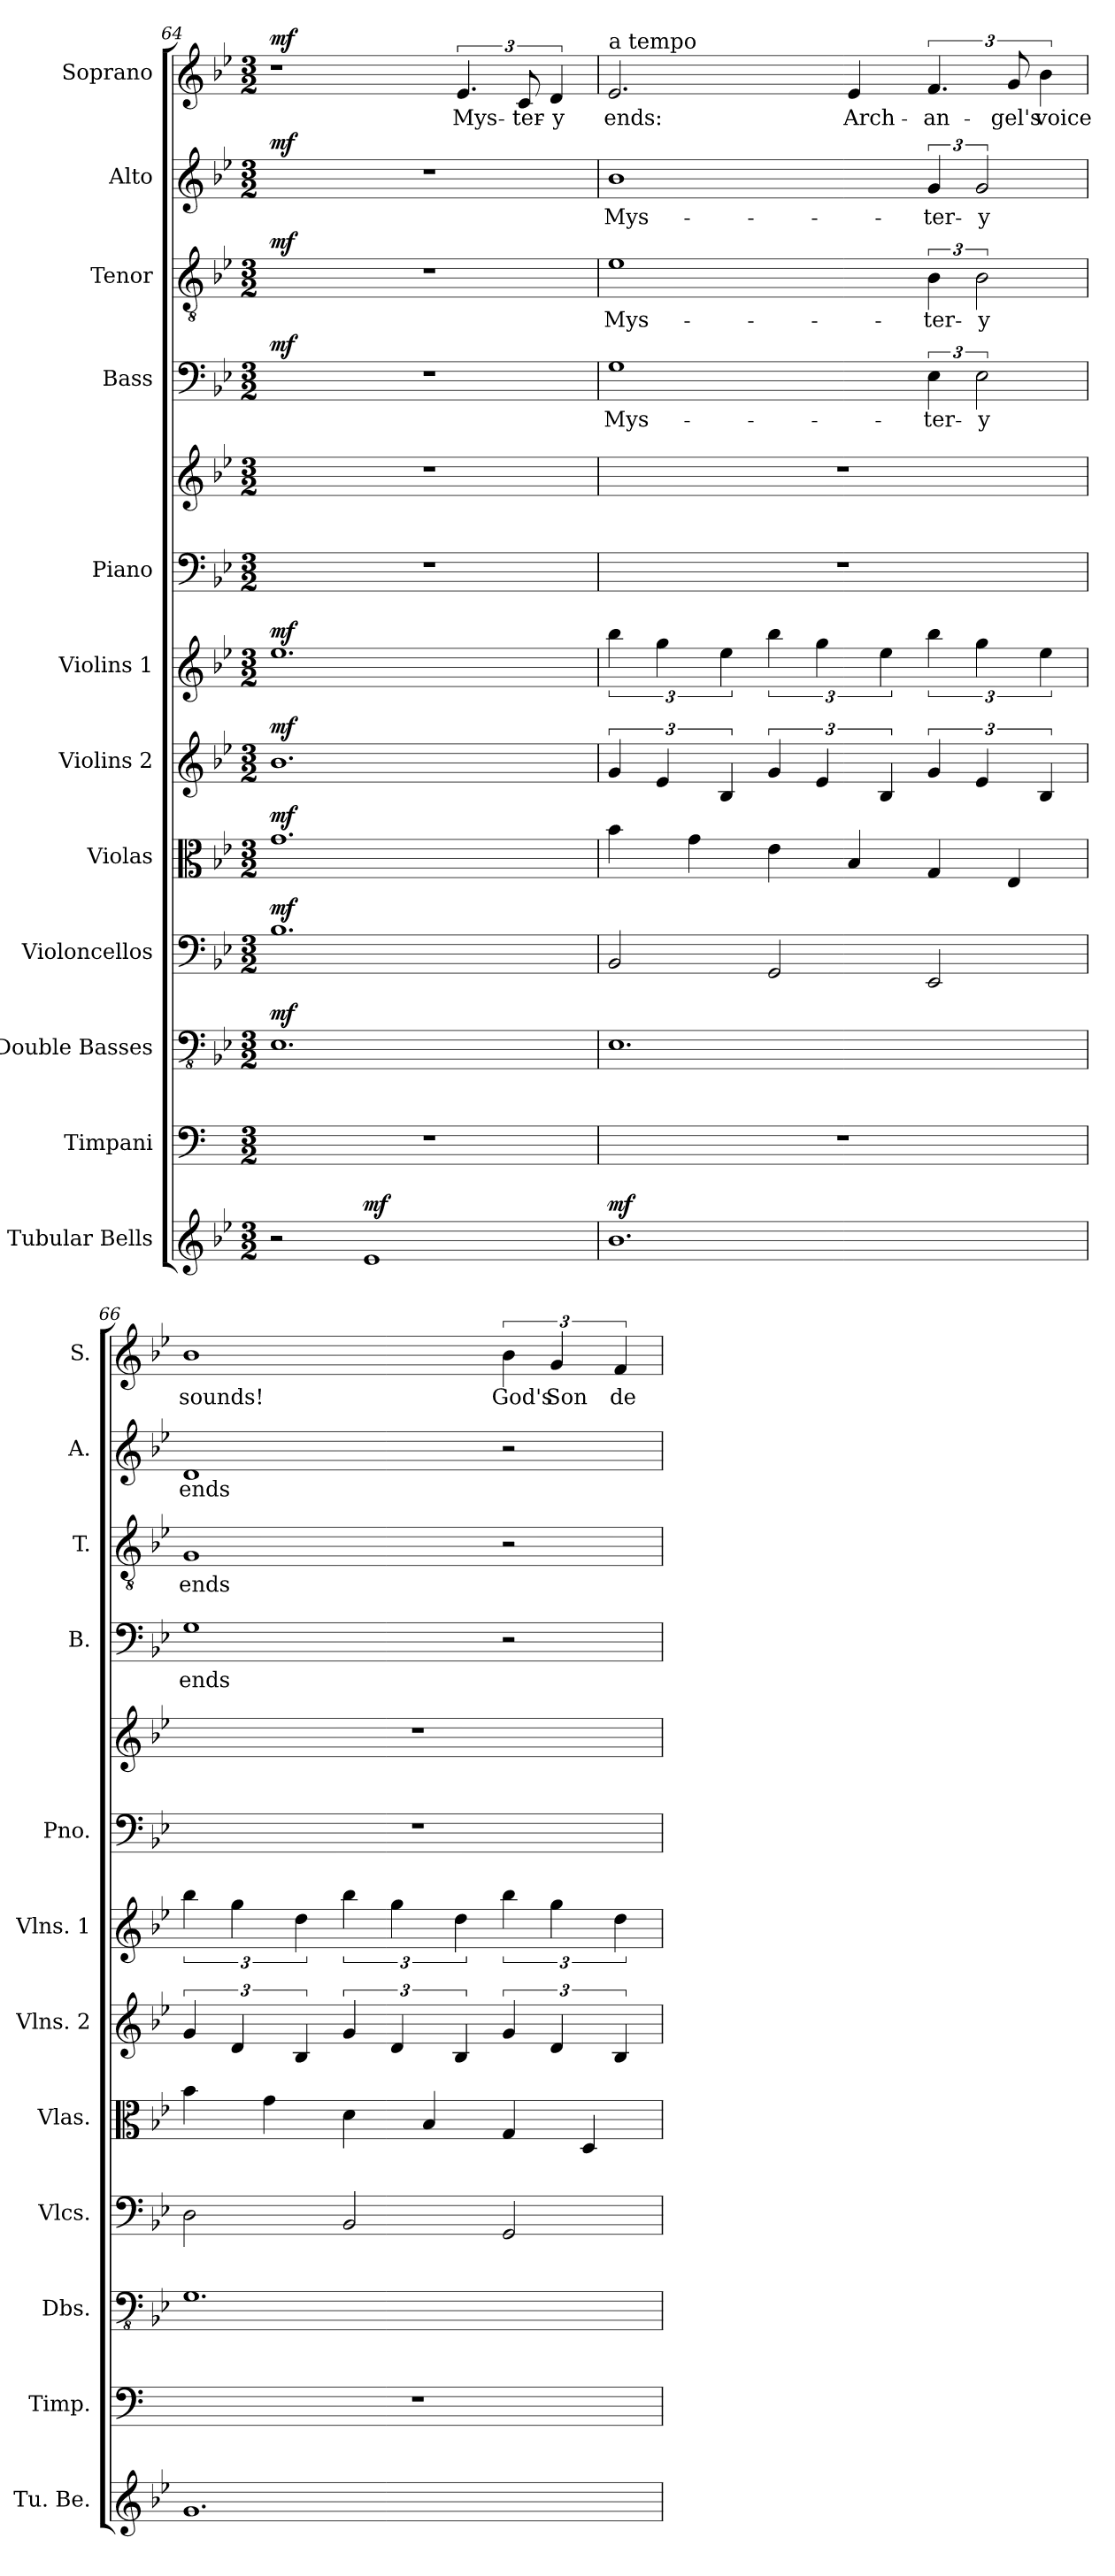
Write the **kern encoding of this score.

**kern	**dynam	**kern	**kern	**dynam	**kern	**dynam	**kern	**dynam	**kern	**dynam	**kern	**dynam	**kern	**kern	**dynam	**kern	**text	**dynam	**kern	**text	**dynam	**kern	**text	**dynam	**kern	**text	**dynam
*part12	*part12	*part11	*part10	*part10	*part9	*part9	*part8	*part8	*part7	*part7	*part6	*part6	*part5	*part5	*part5	*part4	*part4	*part4	*part3	*part3	*part3	*part2	*part2	*part2	*part1	*part1	*part1
*staff13	*staff13	*staff12	*staff11	*staff11	*staff10	*staff10	*staff9	*staff9	*staff8	*staff8	*staff7	*staff7	*staff6	*staff5	*staff5/6	*staff4	*staff4	*staff4	*staff3	*staff3	*staff3	*staff2	*staff2	*staff2	*staff1	*staff1	*staff1
*I"Tubular Bells	*	*I"Timpani	*I"Double Basses	*	*I"Violoncellos	*	*I"Violas	*	*I"Violins 2	*	*I"Violins 1	*	*I"Piano	*	*	*I"Bass	*	*	*I"Tenor	*	*	*I"Alto	*	*	*I"Soprano	*	*
*I'Tu. Be.	*	*I'Timp.	*I'Dbs.	*	*I'Vlcs.	*	*I'Vlas.	*	*I'Vlns. 2	*	*I'Vlns. 1	*	*I'Pno.	*	*	*I'B.	*	*	*I'T.	*	*	*I'A.	*	*	*I'S.	*	*
*clefG2	*	*clefF4	*clefFv4	*	*clefF4	*	*clefC3	*	*clefG2	*	*clefG2	*	*clefF4	*clefG2	*	*clefF4	*	*	*clefGv2	*	*	*clefG2	*	*	*clefG2	*	*
*k[b-e-]	*	*k[]	*k[b-e-]	*	*k[b-e-]	*	*k[b-e-]	*	*k[b-e-]	*	*k[b-e-]	*	*k[b-e-]	*k[b-e-]	*	*k[b-e-]	*	*	*k[b-e-]	*	*	*k[b-e-]	*	*	*k[b-e-]	*	*
*B-:	*	*C:	*B-:	*	*B-:	*	*B-:	*	*B-:	*	*B-:	*	*B-:	*B-:	*	*B-:	*	*	*B-:	*	*	*B-:	*	*	*B-:	*	*
*M3/2	*	*M3/2	*M3/2	*	*M3/2	*	*M3/2	*	*M3/2	*	*M3/2	*	*M3/2	*M3/2	*	*M3/2	*	*	*M3/2	*	*	*M3/2	*	*	*M3/2	*	*
=64	=64	=64	=64	=64	=64	=64	=64	=64	=64	=64	=64	=64	=64	=64	=64	=64	=64	=64	=64	=64	=64	=64	=64	=64	=64	=64	=64
!	!	!	!	!LO:DY:a	!	!LO:DY:a	!	!LO:DY:a	!	!LO:DY:a	!	!LO:DY:a	!	!	!LO:DY:a=2	!	!	!	!	!	!	!	!	!	!	!	!
!	!	!	!	!	!	!	!	!	!	!	!	!	!	!	!LO:DY:n=1:a	!	!	!LO:DY:a	!	!	!LO:DY:a	!	!	!LO:DY:a	!	!	!LO:DY:a
2r	.	1.r	1.EE-	mf	1.B-	mf	1.g	mf	1.b-	mf	1.ee-	mf	1.r	1.r	mf mf	1.r	.	mf	1.r	.	mf	1.r	.	mf	1r	.	mf
!	!LO:DY:a	!	!	!	!	!	!	!	!	!	!	!	!	!	!	!	!	!	!	!	!	!	!	!	!	!	!
1e-	mf	.	.	.	.	.	.	.	.	.	.	.	.	.	.	.	.	.	.	.	.	.	.	.	.	.	.
.	.	.	.	.	.	.	.	.	.	.	.	.	.	.	.	.	.	.	.	.	.	.	.	.	6.e-/	-Mys-	.
.	.	.	.	.	.	.	.	.	.	.	.	.	.	.	.	.	.	.	.	.	.	.	.	.	12c/	-ter-	.
.	.	.	.	.	.	.	.	.	.	.	.	.	.	.	.	.	.	.	.	.	.	.	.	.	6d/	-y	.
=65	=65	=65	=65	=65	=65	=65	=65	=65	=65	=65	=65	=65	=65	=65	=65	=65	=65	=65	=65	=65	=65	=65	=65	=65	=65	=65	=65
*	*	*	*	*	*	*	*	*	*	*	*	*	*	*	*	*	*	*	*	*	*	*	*	*	*MM100	*	*
!	!	!	!	!	!	!	!	!	!	!	!	!	!	!	!	!	!	!	!	!	!	!	!	!	!LO:TX:a:t=a tempo	!	!
!	!LO:DY:a	!	!	!	!	!	!	!	!	!	!	!	!	!	!	!	!	!	!	!	!	!	!	!	!	!	!
1.b-	mf	1.r	1.EE-	.	2BB-/	.	4b-\	.	6g/	.	6bb-\	.	1.r	1.r	.	1G	Mys-	.	1e-	Mys-	.	1b-	Mys-	.	2.e-/	ends:	.
.	.	.	.	.	.	.	.	.	6e-/	.	6gg\	.	.	.	.	.	.	.	.	.	.	.	.	.	.	.	.
.	.	.	.	.	.	.	4g\	.	.	.	.	.	.	.	.	.	.	.	.	.	.	.	.	.	.	.	.
.	.	.	.	.	.	.	.	.	6B-/	.	6ee-\	.	.	.	.	.	.	.	.	.	.	.	.	.	.	.	.
.	.	.	.	.	2GG/	.	4e-\	.	6g/	.	6bb-\	.	.	.	.	.	.	.	.	.	.	.	.	.	.	.	.
.	.	.	.	.	.	.	.	.	6e-/	.	6gg\	.	.	.	.	.	.	.	.	.	.	.	.	.	.	.	.
.	.	.	.	.	.	.	4B-/	.	.	.	.	.	.	.	.	.	.	.	.	.	.	.	.	.	4e-/	Arch-	.
.	.	.	.	.	.	.	.	.	6B-/	.	6ee-\	.	.	.	.	.	.	.	.	.	.	.	.	.	.	.	.
.	.	.	.	.	2EE-/	.	4G/	.	6g/	.	6bb-\	.	.	.	.	6E-\	-ter-	.	6B-\	-ter-	.	6g/	-ter-	.	6.f/	-an-	.
.	.	.	.	.	.	.	.	.	6e-/	.	6gg\	.	.	.	.	3E-\	-y	.	3B-\	-y	.	3g/	-y	.	.	.	.
.	.	.	.	.	.	.	4E-/	.	.	.	.	.	.	.	.	.	.	.	.	.	.	.	.	.	12g/	-gel's	.
.	.	.	.	.	.	.	.	.	6B-/	.	6ee-\	.	.	.	.	.	.	.	.	.	.	.	.	.	6b-\	voice	.
!!LO:PB:g=z
=66	=66	=66	=66	=66	=66	=66	=66	=66	=66	=66	=66	=66	=66	=66	=66	=66	=66	=66	=66	=66	=66	=66	=66	=66	=66	=66	=66
1.g	.	1.r	1.GG	.	2D\	.	4b-\	.	6g/	.	6bb-\	.	1.r	1.r	.	1G	ends	.	1G	ends	.	1d	ends	.	1b-	sounds!	.
.	.	.	.	.	.	.	.	.	6d/	.	6gg\	.	.	.	.	.	.	.	.	.	.	.	.	.	.	.	.
.	.	.	.	.	.	.	4g\	.	.	.	.	.	.	.	.	.	.	.	.	.	.	.	.	.	.	.	.
.	.	.	.	.	.	.	.	.	6B-/	.	6dd\	.	.	.	.	.	.	.	.	.	.	.	.	.	.	.	.
.	.	.	.	.	2BB-/	.	4d\	.	6g/	.	6bb-\	.	.	.	.	.	.	.	.	.	.	.	.	.	.	.	.
.	.	.	.	.	.	.	.	.	6d/	.	6gg\	.	.	.	.	.	.	.	.	.	.	.	.	.	.	.	.
.	.	.	.	.	.	.	4B-/	.	.	.	.	.	.	.	.	.	.	.	.	.	.	.	.	.	.	.	.
.	.	.	.	.	.	.	.	.	6B-/	.	6dd\	.	.	.	.	.	.	.	.	.	.	.	.	.	.	.	.
.	.	.	.	.	2GG/	.	4G/	.	6g/	.	6bb-\	.	.	.	.	2r	.	.	2r	.	.	2r	.	.	6b-\	God's	.
.	.	.	.	.	.	.	.	.	6d/	.	6gg\	.	.	.	.	.	.	.	.	.	.	.	.	.	6g/	Son	.
.	.	.	.	.	.	.	4D/	.	.	.	.	.	.	.	.	.	.	.	.	.	.	.	.	.	.	.	.
.	.	.	.	.	.	.	.	.	6B-/	.	6dd\	.	.	.	.	.	.	.	.	.	.	.	.	.	6f/	de-	.
=	=	=	=	=	=	=	=	=	=	=	=	=	=	=	=	=	=	=	=	=	=	=	=	=	=	=	=
*-	*-	*-	*-	*-	*-	*-	*-	*-	*-	*-	*-	*-	*-	*-	*-	*-	*-	*-	*-	*-	*-	*-	*-	*-	*-	*-	*-
